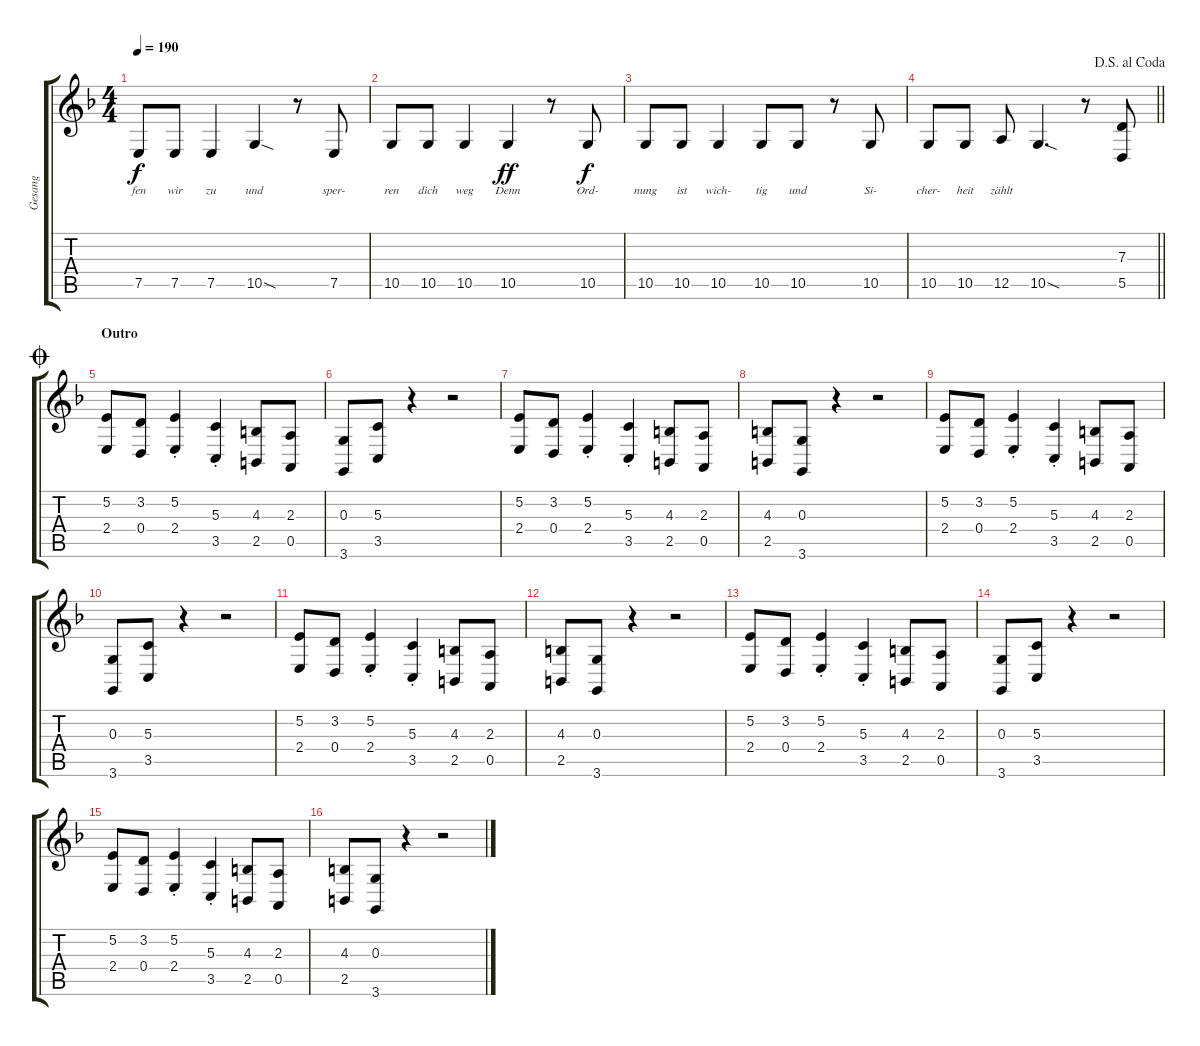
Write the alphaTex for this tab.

\track ("Gesang" "Gesang") {instrument lead6voice}
\staff {score tabs}
\tuning (E4 B3 G3 D3 A2 E2) {hide}
\ts (4 4)
\tempo 190
\clef g2
\ks f
7.5.8{lyrics (0 "fen") lyrics (1 "") lyrics (2 "") lyrics (3 "") lyrics (4 "") dy f} 7.5.8{lyrics (0 "wir") lyrics (1 "") lyrics (2 "") lyrics (3 "") lyrics (4 "")} 7.5.4{lyrics (0 "zu") lyrics (1 "") lyrics (2 "") lyrics (3 "") lyrics (4 "")} 10.5{sod}.4{lyrics (0 "und") lyrics (1 "") lyrics (2 "") lyrics (3 "") lyrics (4 "")} r.8 7.5.8{lyrics (0 "sper-") lyrics (1 "") lyrics (2 "") lyrics (3 "") lyrics (4 "")} |
10.5.8{lyrics (0 "ren") lyrics (1 "") lyrics (2 "") lyrics (3 "") lyrics (4 "")} 10.5.8{lyrics (0 "dich") lyrics (1 "") lyrics (2 "") lyrics (3 "") lyrics (4 "")} 10.5.4{lyrics (0 "weg") lyrics (1 "") lyrics (2 "") lyrics (3 "") lyrics (4 "")} 10.5.4{lyrics (0 "Denn") lyrics (1 "") lyrics (2 "") lyrics (3 "") lyrics (4 "") dy ff} r.8 10.5.8{lyrics (0 "Ord-") lyrics (1 "") lyrics (2 "") lyrics (3 "") lyrics (4 "") dy f} |
10.5.8{lyrics (0 "nung") lyrics (1 "") lyrics (2 "") lyrics (3 "") lyrics (4 "")} 10.5.8{lyrics (0 "ist") lyrics (1 "") lyrics (2 "") lyrics (3 "") lyrics (4 "")} 10.5.4{lyrics (0 "wich-") lyrics (1 "") lyrics (2 "") lyrics (3 "") lyrics (4 "")} 10.5.8{lyrics (0 "tig") lyrics (1 "") lyrics (2 "") lyrics (3 "") lyrics (4 "")} 10.5.8{lyrics (0 "und") lyrics (1 "") lyrics (2 "") lyrics (3 "") lyrics (4 "")} r.8 10.5.8{lyrics (0 "Si-") lyrics (1 "") lyrics (2 "") lyrics (3 "") lyrics (4 "")} |
\jump dalsegnoalcoda
\barLineRight lightlight
10.5.8{lyrics (0 "cher-") lyrics (1 "") lyrics (2 "") lyrics (3 "") lyrics (4 "")} 10.5.8{lyrics (0 "heit") lyrics (1 "") lyrics (2 "") lyrics (3 "") lyrics (4 "")} 12.5.8{lyrics (0 "zählt") lyrics (1 "") lyrics (2 "") lyrics (3 "") lyrics (4 "")} 10.5{sod}.4{d} r.8 (7.3 5.5).8 |
\section ("" "Outro")
\jump coda
(5.2 2.4).8{volume 12} (3.2 0.4).8 (5.2{st} 2.4{st}).4 (5.3{st} 3.5{st}).4 (4.3 2.5).8 (2.3 0.5).8 |
(0.3 3.6).8 (5.3 3.5).8 r.4 r.2 |
(5.2 2.4).8 (3.2 0.4).8 (5.2{st} 2.4{st}).4 (5.3{st} 3.5{st}).4 (4.3 2.5).8 (2.3 0.5).8 |
(4.3 2.5).8 (0.3 3.6).8 r.4 r.2 |
(5.2 2.4).8 (3.2 0.4).8 (5.2{st} 2.4{st}).4 (5.3{st} 3.5{st}).4 (4.3 2.5).8 (2.3 0.5).8 |
(0.3 3.6).8 (5.3 3.5).8 r.4 r.2 |
(5.2 2.4).8 (3.2 0.4).8 (5.2{st} 2.4{st}).4 (5.3{st} 3.5{st}).4 (4.3 2.5).8 (2.3 0.5).8 |
(4.3 2.5).8 (0.3 3.6).8 r.4 r.2 |
(5.2 2.4).8 (3.2 0.4).8 (5.2{st} 2.4{st}).4 (5.3{st} 3.5{st}).4 (4.3 2.5).8 (2.3 0.5).8 |
(0.3 3.6).8 (5.3 3.5).8 r.4 r.2 |
(5.2 2.4).8 (3.2 0.4).8 (5.2{st} 2.4{st}).4 (5.3{st} 3.5{st}).4 (4.3 2.5).8 (2.3 0.5).8 |
(4.3 2.5).8 (0.3 3.6).8 r.4 r.2
